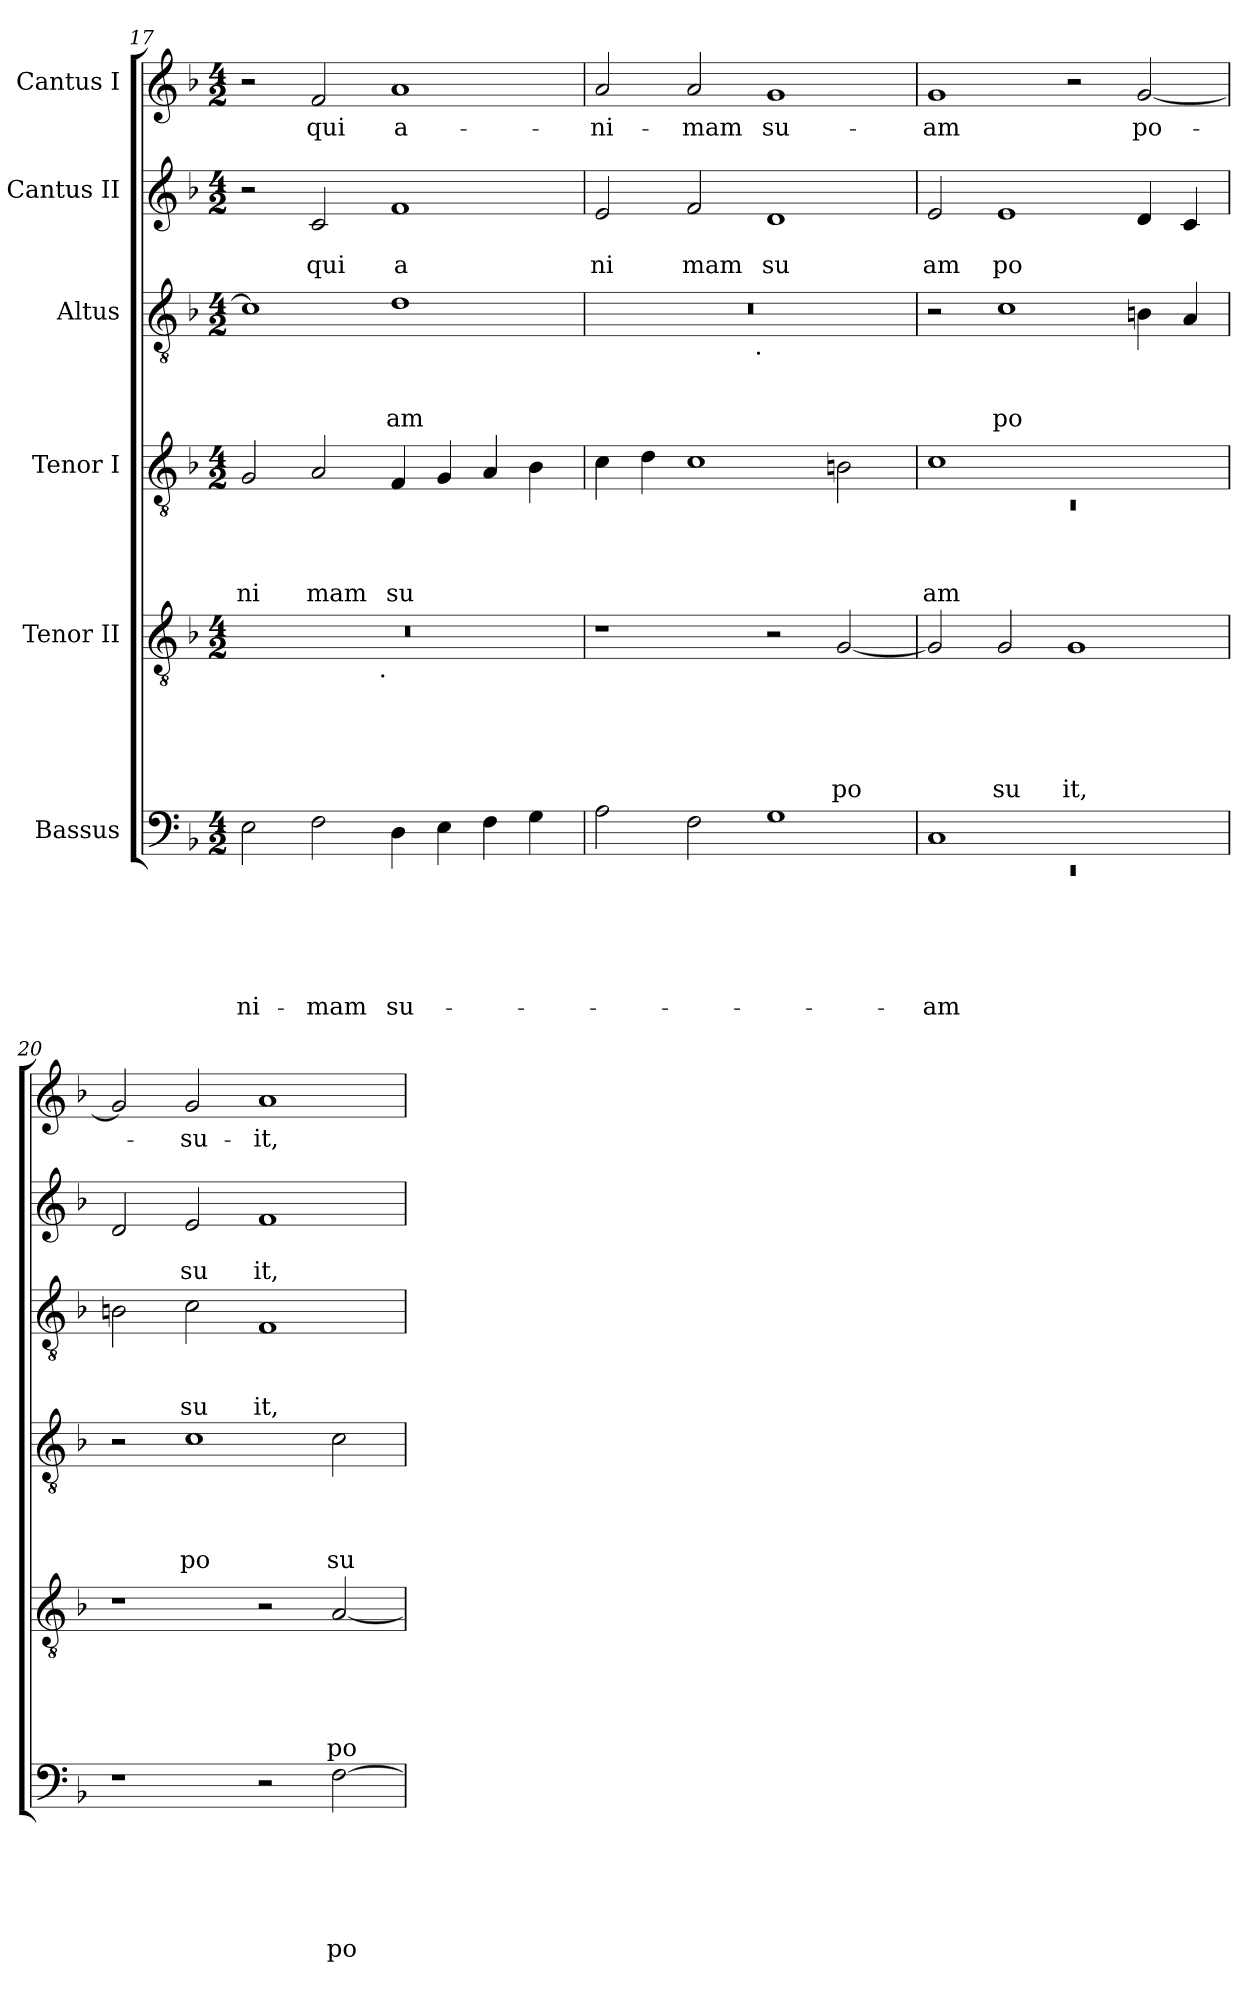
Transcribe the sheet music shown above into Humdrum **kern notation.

**kern	**text	**text	**text	**text	**text	**text	**kern	**text	**text	**text	**text	**text	**kern	**text	**text	**text	**text	**kern	**text	**text	**text	**kern	**text	**text	**kern	**text
*part6	*part6	*part6	*part6	*part6	*part6	*part6	*part5	*part5	*part5	*part5	*part5	*part5	*part4	*part4	*part4	*part4	*part4	*part3	*part3	*part3	*part3	*part2	*part2	*part2	*part1	*part1
*staff6	*staff6	*staff6	*staff6	*staff6	*staff6	*staff6	*staff5	*staff5	*staff5	*staff5	*staff5	*staff5	*staff4	*staff4	*staff4	*staff4	*staff4	*staff3	*staff3	*staff3	*staff3	*staff2	*staff2	*staff2	*staff1	*staff1
*I"Bassus	*	*	*	*	*	*	*I"Tenor II	*	*	*	*	*	*I"Tenor I	*	*	*	*	*I"Altus	*	*	*	*I"Cantus II	*	*	*I"Cantus I	*
!!LO:LB:g=z
*clefF4	*	*	*	*	*	*	*clefGv2	*	*	*	*	*	*clefGv2	*	*	*	*	*clefGv2	*	*	*	*clefG2	*	*	*clefG2	*
*k[b-]	*	*	*	*	*	*	*k[b-]	*	*	*	*	*	*k[b-]	*	*	*	*	*k[b-]	*	*	*	*k[b-]	*	*	*k[b-]	*
*F:	*	*	*	*	*	*	*F:	*	*	*	*	*	*F:	*	*	*	*	*F:	*	*	*	*F:	*	*	*F:	*
*M4/2	*	*	*	*	*	*	*M4/2	*	*	*	*	*	*M4/2	*	*	*	*	*M4/2	*	*	*	*M4/2	*	*	*M4/2	*
=17	=17	=17	=17	=17	=17	=17	=17	=17	=17	=17	=17	=17	=17	=17	=17	=17	=17	=17	=17	=17	=17	=17	=17	=17	=17	=17
!	!	!	!	!	!	!LO:LY:b	!	!	!	!	!	!	!	!	!	!	!LO:LY:b	!	!	!	!	!	!	!	!	!
*	*	*	*	*	*	*	*^	*	*	*	*	*	*	*	*	*	*	*	*	*	*	*	*	*	*	*
2E\	.	.	.	.	.	-ni-	0r	2ryy	.	.	.	.	.	2G/	.	.	.	-ni	1c]	.	.	.	2r	.	.	2r	.
!	!	!	!	!	!	!LO:LY:b	!	!	!	!	!	!	!	!	!	!	!	!LO:LY:b	!	!	!	!	!	!	!LO:LY:b	!	!LO:LY:b
2F\	.	.	.	.	.	-mam	.	4...ryy	.	.	.	.	.	2A/	.	.	.	mam	.	.	.	.	2c/	.	qui	2f/	qui
!	!	!	!	!	!	!	!	!LO:TX:b:t=.	!	!	!	!	!	!	!	!	!	!	!	!	!	!	!	!	!	!	!
.	.	.	.	.	.	.	.	1ryy	.	.	.	.	.	.	.	.	.	.	.	.	.	.	.	.	.	.	.
!	!	!	!	!	!	!LO:LY:b	!	!	!	!	!	!	!	!	!	!	!	!LO:LY:b	!	!	!	!LO:LY:b	!	!	!LO:LY:b	!	!LO:LY:b
4D\	.	.	.	.	.	su-	.	.	.	.	.	.	.	4F/	.	.	.	su	1d	.	.	-am	1f	.	a	1a	a-
4E\	.	.	.	.	.	.	.	.	.	.	.	.	.	4G/	.	.	.	.	.	.	.	.	.	.	.	.	.
4F\	.	.	.	.	.	.	.	.	.	.	.	.	.	4A/	.	.	.	.	.	.	.	.	.	.	.	.	.
4G\	.	.	.	.	.	.	.	.	.	.	.	.	.	4B-\	.	.	.	.	.	.	.	.	.	.	.	.	.
.	.	.	.	.	.	.	.	32ryy	.	.	.	.	.	.	.	.	.	.	.	.	.	.	.	.	.	.	.
=18	=18	=18	=18	=18	=18	=18	=18	=18	=18	=18	=18	=18	=18	=18	=18	=18	=18	=18	=18	=18	=18	=18	=18	=18	=18	=18	=18
!	!	!	!	!	!	!	!	!	!	!	!	!	!	!	!	!	!	!	!	!	!	!	!	!	!LO:LY:b	!	!LO:LY:b
*	*	*	*	*	*	*	*v	*v	*	*	*	*	*	*	*	*	*	*	*^	*	*	*	*	*	*	*	*
2A\	.	.	.	.	.	.	1r	.	.	.	.	.	4c\	.	.	.	.	0r	2ryy	.	.	.	2e/	.	ni	2a/	-ni-
.	.	.	.	.	.	.	.	.	.	.	.	.	4d\	.	.	.	.	.	.	.	.	.	.	.	.	.	.
!	!	!	!	!	!	!	!	!	!	!	!	!	!	!	!	!	!	!	!	!	!	!	!	!	!LO:LY:b	!	!LO:LY:b
2F\	.	.	.	.	.	.	.	.	.	.	.	.	1c	.	.	.	.	.	4...ryy	.	.	.	2f/	.	mam	2a/	-mam
!	!	!	!	!	!	!	!	!	!	!	!	!	!	!	!	!	!	!	!LO:TX:b:t=.	!	!	!	!	!	!	!	!
.	.	.	.	.	.	.	.	.	.	.	.	.	.	.	.	.	.	.	1ryy	.	.	.	.	.	.	.	.
!	!	!	!	!	!	!	!	!	!	!	!	!	!	!	!	!	!	!	!	!	!	!	!	!	!LO:LY:b	!	!LO:LY:b
1G	.	.	.	.	.	.	2r	.	.	.	.	.	.	.	.	.	.	.	.	.	.	.	1d	.	su	1g	su-
!	!	!	!	!	!	!	!	!	!	!	!	!LO:LY:b	!	!	!	!	!	!	!	!	!	!	!	!	!	!	!
.	.	.	.	.	.	.	[<2G/	.	.	.	.	po	2Bn\	.	.	.	.	.	.	.	.	.	.	.	.	.	.
.	.	.	.	.	.	.	.	.	.	.	.	.	.	.	.	.	.	.	32ryy	.	.	.	.	.	.	.	.
=19	=19	=19	=19	=19	=19	=19	=19	=19	=19	=19	=19	=19	=19	=19	=19	=19	=19	=19	=19	=19	=19	=19	=19	=19	=19	=19	=19
*^	*	*	*	*	*	*	*	*	*	*	*	*	*^	*	*	*	*	*	*	*	*	*	*	*	*	*	*
!	!LO:N:vis=1	!	!	!	!	!	!LO:LY:b	!	!	!	!	!	!	!	!LO:N:vis=1	!	!	!	!LO:LY:b	!	!	!	!	!	!	!	!LO:LY:b	!	!LO:LY:b
*	*	*	*	*	*	*	*	*	*	*	*	*	*	*	*	*	*	*	*	*v	*v	*	*	*	*	*	*	*	*
1C	0rEE	.	.	.	.	.	-am	2G/]	.	.	.	.	.	1c	0rC	.	.	.	am	2r	.	.	.	2e/	.	am	1g	-am
!	!	!	!	!	!	!	!	!	!	!	!	!	!LO:LY:b	!	!	!	!	!	!	!	!	!	!LO:LY:b	!	!	!LO:LY:b	!	!
.	.	.	.	.	.	.	.	2G/	.	.	.	.	su	.	.	.	.	.	.	1c	.	.	po	1e	.	po	.	.
!	!	!	!	!	!	!	!	!	!	!	!	!	!LO:LY:b	!	!	!	!	!	!	!	!	!	!	!	!	!	!	!
1ryy	.	.	.	.	.	.	.	1G	.	.	.	.	it,	1ryy	.	.	.	.	.	.	.	.	.	.	.	.	2r	.
!	!	!	!	!	!	!	!	!	!	!	!	!	!	!	!	!	!	!	!	!	!	!	!	!	!	!	!	!LO:LY:b
.	.	.	.	.	.	.	.	.	.	.	.	.	.	.	.	.	.	.	.	4Bn\	.	.	.	4d/	.	.	[<2g/	po-
.	.	.	.	.	.	.	.	.	.	.	.	.	.	.	.	.	.	.	.	4A/	.	.	.	4c/	.	.	.	.
*v	*v	*	*	*	*	*	*	*	*	*	*	*	*	*v	*v	*	*	*	*	*	*	*	*	*	*	*	*	*
=20	=20	=20	=20	=20	=20	=20	=20	=20	=20	=20	=20	=20	=20	=20	=20	=20	=20	=20	=20	=20	=20	=20	=20	=20	=20	=20
1r	.	.	.	.	.	.	1r	.	.	.	.	.	2r	.	.	.	.	2Bn\	.	.	.	2d/	.	.	2g/]	.
!	!	!	!	!	!	!	!	!	!	!	!	!	!	!	!	!	!LO:LY:b	!	!	!	!LO:LY:b	!	!	!LO:LY:b	!	!LO:LY:b
.	.	.	.	.	.	.	.	.	.	.	.	.	1c	.	.	.	po	2c\	.	.	su	2e/	.	su	2g/	-su-
!	!	!	!	!	!	!	!	!	!	!	!	!	!	!	!	!	!	!	!	!	!LO:LY:b	!	!	!LO:LY:b	!	!LO:LY:b
2r	.	.	.	.	.	.	2r	.	.	.	.	.	.	.	.	.	.	1F	.	.	it,	1f	.	it,	1a	-it,
!	!	!	!	!	!	!LO:LY:b	!	!	!	!	!	!LO:LY:b	!	!	!	!	!LO:LY:b	!	!	!	!	!	!	!	!	!
[>2F\	.	.	.	.	.	po-	[<2A/	.	.	.	.	po	2c\	.	.	.	su	.	.	.	.	.	.	.	.	.
=	=	=	=	=	=	=	=	=	=	=	=	=	=	=	=	=	=	=	=	=	=	=	=	=	=	=
*-	*-	*-	*-	*-	*-	*-	*-	*-	*-	*-	*-	*-	*-	*-	*-	*-	*-	*-	*-	*-	*-	*-	*-	*-	*-	*-
